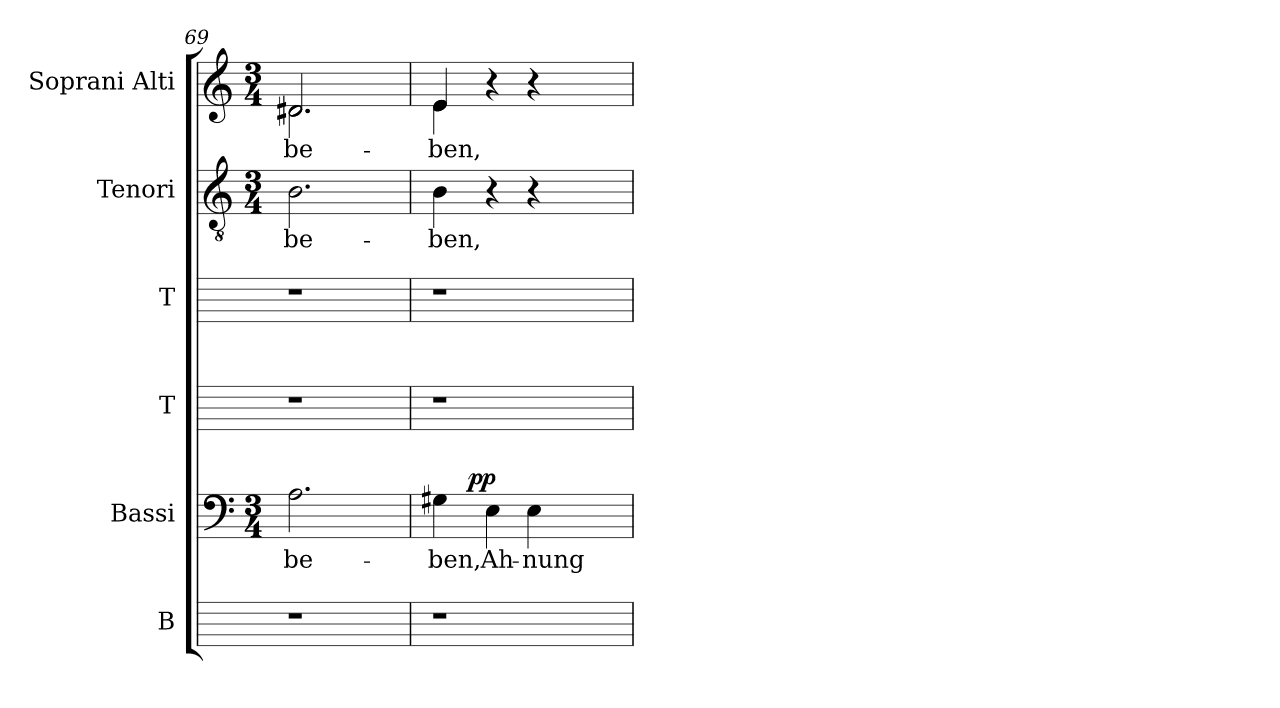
**kern	**kern	**text	**dynam	**kern	**kern	**kern	**text	**kern	**text
*part6	*part5	*part5	*part5	*part4	*part3	*part2	*part2	*part1	*part1
*staff6	*staff5	*staff5	*staff5	*staff4	*staff3	*staff2	*staff2	*staff1	*staff1
*I"B	*I"Bassi	*	*	*I"T	*I"T	*I"Tenori	*	*I"Soprani  Alti	*
*I'B	*I'B	*	*	*I'T	*I'T	*I'T	*	*I'S  A	*
!!LO:LB:g=z
*	*clefF4	*	*	*	*	*clefGv2	*	*clefG2	*
*	*k[]	*	*	*	*	*k[]	*	*k[]	*
*	*C:	*	*	*	*	*C:	*	*C:	*
*	*M3/4	*	*	*	*	*M3/4	*	*M3/4	*
=69	=69	=69	=69	=69	=69	=69	=69	=69	=69
!	!	!LO:LY:b:cj	!	!	!	!	!LO:LY:b:cj	!	!LO:LY:b:cj
*	*	*	*	*	*	*	*	*^	*
1r	2.A\	-be-	.	1r	1r	2.B\	-be-	2.d#X/	2.d#\	-be-
.	4ryy	.	.	.	.	4ryy	.	4ryy	4ryy	.
=70	=70	=70	=70	=70	=70	=70	=70	=70	=70	=70
!	!	!LO:LY:b:cj	!	!	!	!	!LO:LY:b:cj	!	!	!LO:LY:b:cj
*	*^	*	*	*	*	*	*	*	*	*
1r	4G#X\	8.ryy	-ben,	.	1r	1r	4B\	-ben,	4e/	4e\	-ben,
!	!	!	!	!LO:DY:a	!	!	!	!	!	!	!
.	.	2ryy	.	pp	.	.	.	.	.	.	.
!	!	!	!LO:LY:b	!	!	!	!	!	!	!	!
.	4E\	.	Ah-	.	.	.	4r	.	4r	4ryy	.
!	!	!	!LO:LY:b:cj	!	!	!	!	!	!	!	!
.	4E\	.	-nung	.	.	.	4r	.	4r	2ryy	.
.	.	4ryy	.	.	.	.	.	.	.	.	.
.	4ryy	.	.	.	.	.	4ryy	.	4ryy	.	.
.	.	16ryy	.	.	.	.	.	.	.	.	.
*	*v	*v	*	*	*	*	*	*	*v	*v	*
=	=	=	=	=	=	=	=	=	=
*-	*-	*-	*-	*-	*-	*-	*-	*-	*-
